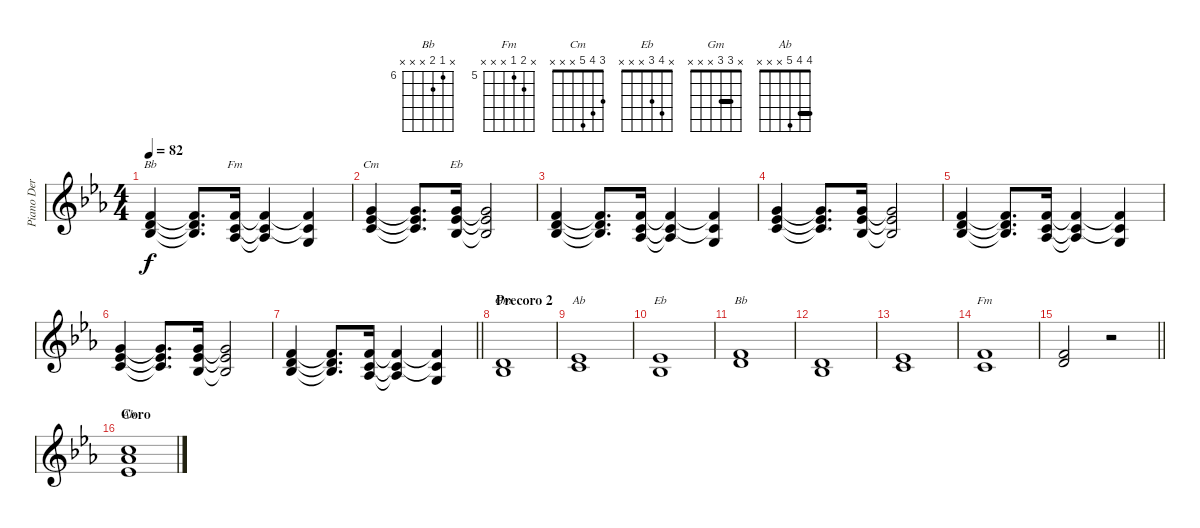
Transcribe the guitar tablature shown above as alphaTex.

\track ("Piano Der" "Piano Der") {instrument rockorgan}
\staff {score}
\tuning (E4 B3 G3 D3 A2 E2) {hide}
\chord ("Bb" 1 3 3 x x x)
\chord ("Fm" 1 1 1 x x x) {barre 1}
\chord ("Cm" 3 4 5 x x x)
\chord ("Eb" 3 4 3 x x x) {barre 3}
\chord ("Gm" x 3 3 x x x) {barre 3}
\chord ("Ab" x 4 5 x x x)
\chord ("Eb" x 4 3 x x x)
\chord ("Bb" x 6 7 x x x) {firstfret 6}
\chord ("Fm" x 6 5 x x x) {firstfret 5}
\chord ("Ab" 4 4 5 x x x) {barre 4}
\ts (4 4)
\tempo 82
\clef g2
\ks cminor
(1.1 3.2 3.3).4{ch "Bb" dy f} (1.1{t} 3.2{t} 3.3{t}).8{d} (1.1 1.2 1.3).16{ch "Fm"} (1.1{t} 1.2{t} 1.3{t}).4 (1.1{t} 1.2{t} 0.3).4 |
(3.1 4.2 5.3).4{ch "Cm"} (3.1{t} 4.2{t} 5.3{t}).8{d} (3.1 4.2 3.3).16{ch "Eb"} (3.1{t} 4.2{t} 3.3{t}).2 |
(1.1 3.2 3.3).4 (1.1{t} 3.2{t} 3.3{t}).8{d} (1.1 1.2 1.3).16 (1.1{t} 1.2{t} 1.3{t}).4 (1.1{t} 1.2{t} 0.3).4 |
(3.1 4.2 5.3).4 (3.1{t} 4.2{t} 5.3{t}).8{d} (3.1 4.2 3.3).16 (3.1{t} 4.2{t} 3.3{t}).2 |
(1.1 3.2 3.3).4 (1.1{t} 3.2{t} 3.3{t}).8{d} (1.1 1.2 1.3).16 (1.1{t} 1.2{t} 1.3{t}).4 (1.1{t} 1.2{t} 0.3).4 |
(3.1 4.2 5.3).4 (3.1{t} 4.2{t} 5.3{t}).8{d} (3.1 4.2 3.3).16 (3.1{t} 4.2{t} 3.3{t}).2 |
\barLineRight lightlight
(1.1 3.2 3.3).4 (1.1{t} 3.2{t} 3.3{t}).8{d} (1.1 1.2 1.3).16 (1.1{t} 1.2{t} 1.3{t}).4 (1.1{t} 1.2{t} 0.3).4 |
\section ("" "Precoro 2")
(3.2 3.3).1{ch "Gm"} |
(4.2 5.3).1{ch "Ab"} |
(4.2 3.3).1{ch "Eb"} |
(6.2 7.3).1{ch "Bb"} |
(3.2 3.3).1 |
(4.2 5.3).1 |
(6.2 5.3).1{ch "Fm"} |
\barLineRight lightlight
(6.2 7.3).2 r.2 |
\section ("" "Coro")
(8.1 9.2 8.3).1{ch "Ab"}
